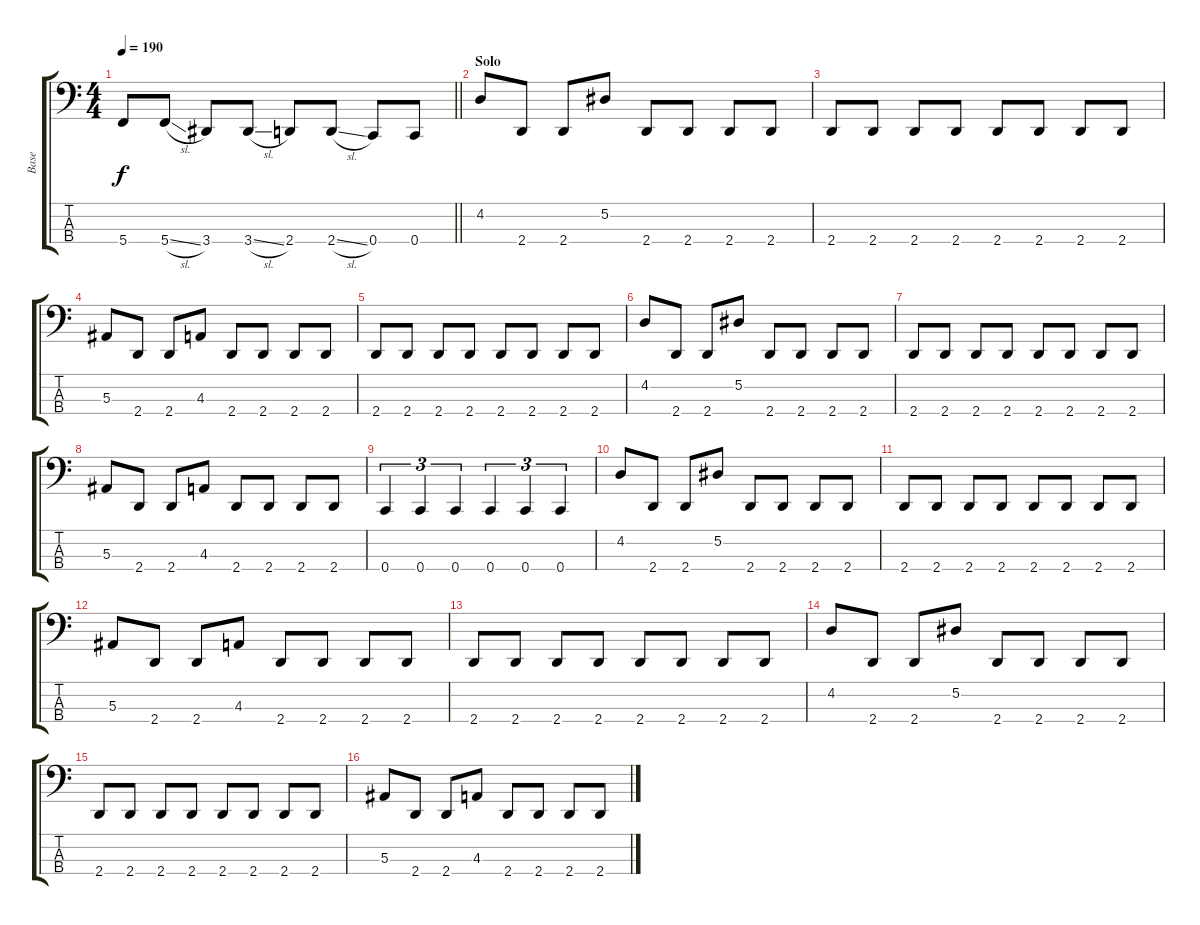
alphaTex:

\track ("Base" "Base") {instrument electricbassfinger}
\staff {score tabs}
\tuning (Eb2 Bb1 F1 C1) {hide}
\ts (4 4)
\tempo 190
\clef f4
\barLineRight lightlight
\ks c
5.4.8{dy f} 5.4{sl}.8 3.4.8 3.4{sl}.8 2.4.8 2.4{sl}.8 0.4.8 0.4.8 |
\section ("" "Solo")
4.2.8 2.4.8 2.4.8 5.2.8 2.4.8 2.4.8 2.4.8 2.4.8 |
2.4.8 2.4.8 2.4.8 2.4.8 2.4.8 2.4.8 2.4.8 2.4.8 |
5.3.8 2.4.8 2.4.8 4.3.8 2.4.8 2.4.8 2.4.8 2.4.8 |
2.4.8 2.4.8 2.4.8 2.4.8 2.4.8 2.4.8 2.4.8 2.4.8 |
4.2.8 2.4.8 2.4.8 5.2.8 2.4.8 2.4.8 2.4.8 2.4.8 |
2.4.8 2.4.8 2.4.8 2.4.8 2.4.8 2.4.8 2.4.8 2.4.8 |
5.3.8 2.4.8 2.4.8 4.3.8 2.4.8 2.4.8 2.4.8 2.4.8 |
0.4.4{tu (3 2)} 0.4.4{tu (3 2)} 0.4.4{tu (3 2)} 0.4.4{tu (3 2)} 0.4.4{tu (3 2)} 0.4.4{tu (3 2)} |
4.2.8 2.4.8 2.4.8 5.2.8 2.4.8 2.4.8 2.4.8 2.4.8 |
2.4.8 2.4.8 2.4.8 2.4.8 2.4.8 2.4.8 2.4.8 2.4.8 |
5.3.8 2.4.8 2.4.8 4.3.8 2.4.8 2.4.8 2.4.8 2.4.8 |
2.4.8 2.4.8 2.4.8 2.4.8 2.4.8 2.4.8 2.4.8 2.4.8 |
4.2.8 2.4.8 2.4.8 5.2.8 2.4.8 2.4.8 2.4.8 2.4.8 |
2.4.8 2.4.8 2.4.8 2.4.8 2.4.8 2.4.8 2.4.8 2.4.8 |
5.3.8 2.4.8 2.4.8 4.3.8 2.4.8 2.4.8 2.4.8 2.4.8
